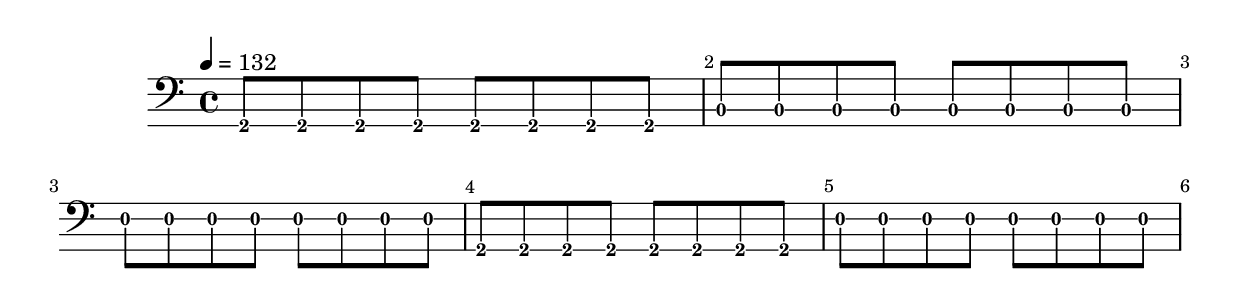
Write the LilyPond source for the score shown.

\version "2.24.2"
\include "macros.ly"
song_tempo = 132

lead = {
  \absolute  {
    \override Score.SpacingSpanner.shortest-duration-space = #4.0
    gis,,8\4  gis,,8\4 gis,,8\4 gis,,8\4 gis,,8\4 gis,,8\4 gis,,8\4 gis,,8\4 |
    b,,8\3  b,,8\3 b,,8\3 b,,8\3 b,,8\3 b,,8\3 b,,8\3 b,,8\3 |
    e,8\2  e,8\2 e,8\2 e,8\2 e,8\2 e,8\2 e,8\2 e,8\2 |
    gis,,8\4  gis,,8\4 gis,,8\4 gis,,8\4 gis,,8\4 gis,,8\4 gis,,8\4 gis,,8\4 |
    e,8\2  e,8\2 e,8\2 e,8\2 e,8\2 e,8\2 e,8\2 e,8\2 |
  }

}

drumbar =  \drummode {  bd4 sn4  bd4 sn4 }

drumbars = {
  \repeat unfold 15 { \drumbar | }
}


drumbarhh =  \drummode {
  sn8
  r8
  sn8
  r8
  sn8
  r8
  sn8
  r8
}

drumbarshh = {
  \repeat unfold 15 {  \drumbarhh }

}


\score {
  <<
    \new TabStaff {
      \set Staff.stringTunings = #bass-tuning

      \clef bass

      \tempo 4 = \song_tempo
      \tabFullNotation
      \override Score.BarNumber.break-visibility = ##(#t #t #t)
      \transpose g f { \lead }
      %\repeat percent 3 {\lead}
    }

  >>

  \layout {}
}


\score {
  \unfoldRepeats {
    <<
      \new DrumStaff
      \tempo 4 = \song_tempo
      <<
        %\new DrumVoice {  \drumbarshh }
        \new DrumVoice {  \drumbars }
      >>

      \new Staff {
        \repeat unfold 3 {\lead}
        \set Staff.midiMinimumVolume = #0.9
        \set Staff.midiMaximumVolume = #0.9
        \set Staff.midiInstrument = "electric guitar (clean)"
      }
    >>
  }
  \midi {
    \tempo 4 = \song_tempo
  }
}
